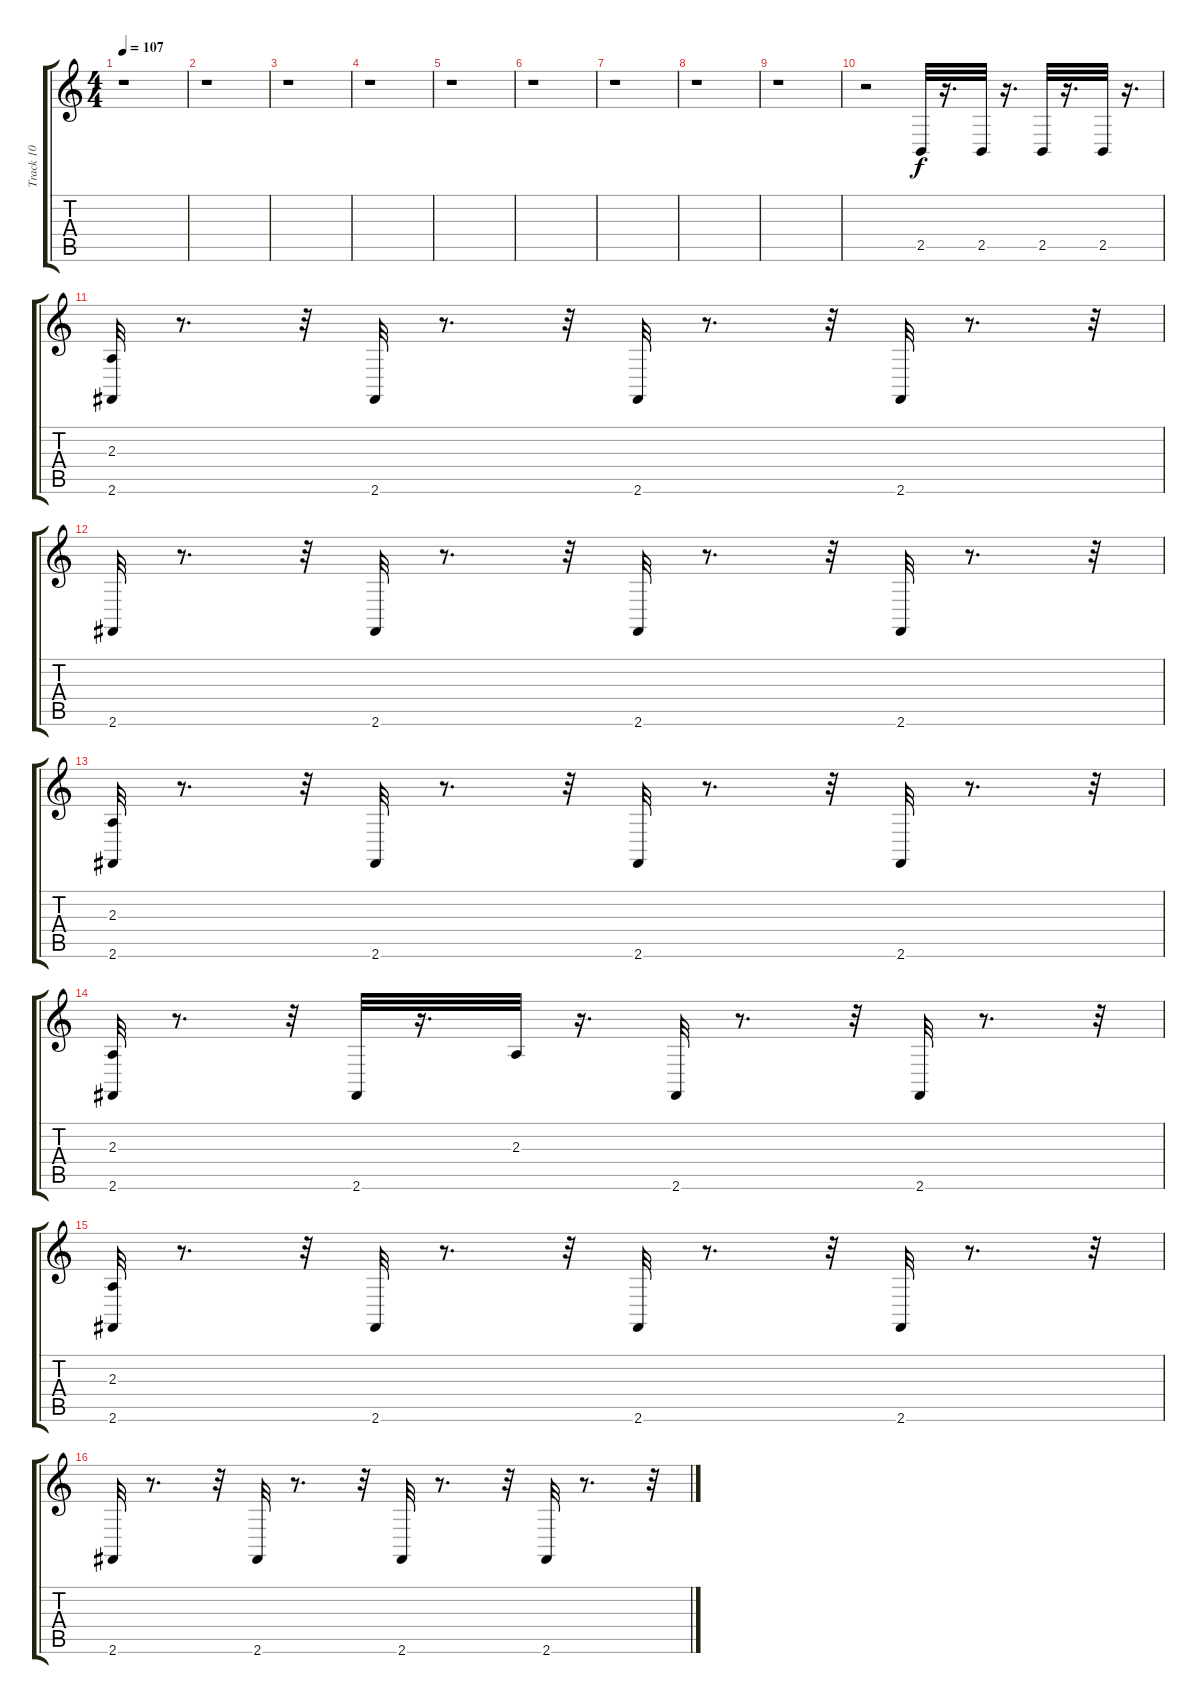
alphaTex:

\track ("Track 10" "Track 10") {instrument drawbarorgan}
\staff {score tabs}
\tuning (E4 B3 G3 D3 A2 E2) {hide}
\ts (4 4)
\tempo 107
\clef g2
\ks c
r.1{dy f} |
r.1 |
r.1 |
r.1 |
r.1 |
r.1 |
r.1 |
r.1 |
r.1 |
r.2 2.5.32 r.16{d} 2.5.32 r.16{d} 2.5.32 r.16{d} 2.5.32 r.16{d} |
(2.3 2.6).32 r.8{d} r.32 2.6.32 r.8{d} r.32 2.6.32 r.8{d} r.32 2.6.32 r.8{d} r.32 |
2.6.32 r.8{d} r.32 2.6.32 r.8{d} r.32 2.6.32 r.8{d} r.32 2.6.32 r.8{d} r.32 |
(2.3 2.6).32 r.8{d} r.32 2.6.32 r.8{d} r.32 2.6.32 r.8{d} r.32 2.6.32 r.8{d} r.32 |
(2.3 2.6).32 r.8{d} r.32 2.6.32 r.16{d} 2.3.32 r.16{d} 2.6.32 r.8{d} r.32 2.6.32 r.8{d} r.32 |
(2.3 2.6).32 r.8{d} r.32 2.6.32 r.8{d} r.32 2.6.32 r.8{d} r.32 2.6.32 r.8{d} r.32 |
2.6.32 r.8{d} r.32 2.6.32 r.8{d} r.32 2.6.32 r.8{d} r.32 2.6.32 r.8{d} r.32
